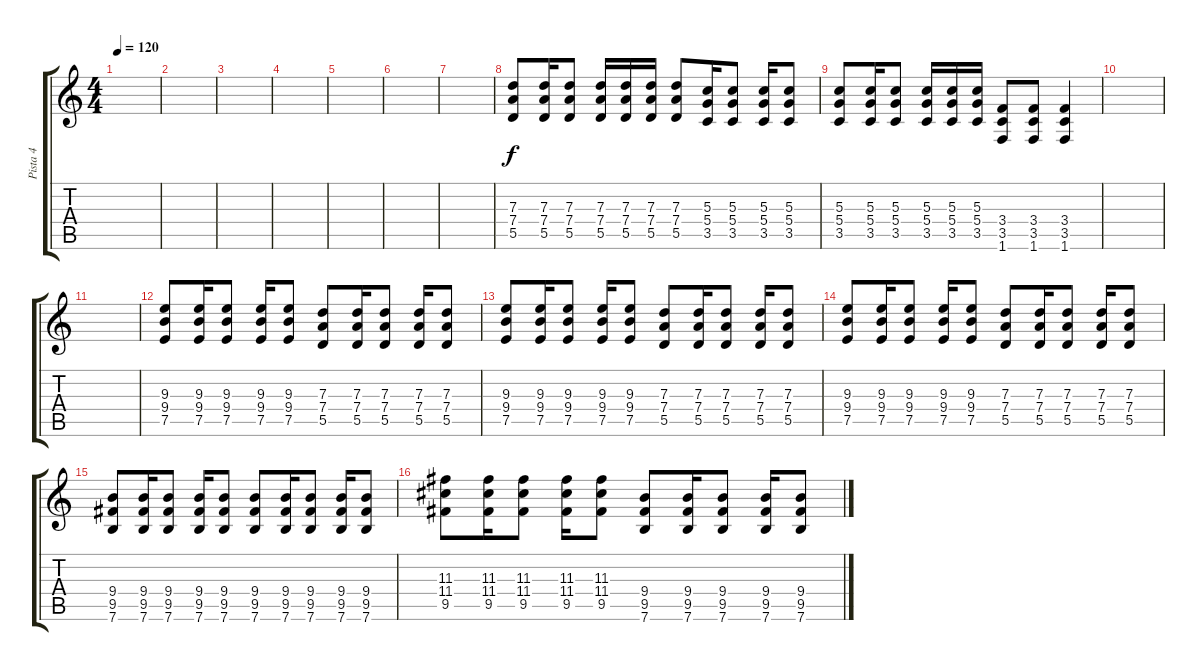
\track ("Pista 4" "Pista 4") {instrument distortionguitar}
\staff {score tabs}
\tuning (E4 B3 G3 D3 A2 E2) {hide}
\ts (4 4)
\tempo 120
\clef g2
\ks c
|
|
|
|
|
|
|
(7.3 7.4 5.5).8 (7.3 7.4 5.5).16 (7.3 7.4 5.5).8 (7.3 7.4 5.5).16 (7.3 7.4 5.5).16 (7.3 7.4 5.5).16 (7.3 7.4 5.5).8 (5.3 5.4 3.5).16 (5.3 5.4 3.5).8 (5.3 5.4 3.5).16 (5.3 5.4 3.5).8 |
(5.3 5.4 3.5).8 (5.3 5.4 3.5).16 (5.3 5.4 3.5).8 (5.3 5.4 3.5).16 (5.3 5.4 3.5).16 (5.3 5.4 3.5).16 (3.4 3.5 1.6).8 (3.4 3.5 1.6).8 (3.4 3.5 1.6).4 |
|
|
(9.3 9.4 7.5).8 (9.3 9.4 7.5).16 (9.3 9.4 7.5).8 (9.3 9.4 7.5).16 (9.3 9.4 7.5).8 (7.3 7.4 5.5).8 (7.3 7.4 5.5).16 (7.3 7.4 5.5).8 (7.3 7.4 5.5).16 (7.3 7.4 5.5).8 |
(9.3 9.4 7.5).8 (9.3 9.4 7.5).16 (9.3 9.4 7.5).8 (9.3 9.4 7.5).16 (9.3 9.4 7.5).8 (7.3 7.4 5.5).8 (7.3 7.4 5.5).16 (7.3 7.4 5.5).8 (7.3 7.4 5.5).16 (7.3 7.4 5.5).8 |
(9.3 9.4 7.5).8 (9.3 9.4 7.5).16 (9.3 9.4 7.5).8 (9.3 9.4 7.5).16 (9.3 9.4 7.5).8 (7.3 7.4 5.5).8 (7.3 7.4 5.5).16 (7.3 7.4 5.5).8 (7.3 7.4 5.5).16 (7.3 7.4 5.5).8 |
(9.4 9.5 7.6).8 (9.4 9.5 7.6).16 (9.4 9.5 7.6).8 (9.4 9.5 7.6).16 (9.4 9.5 7.6).8 (9.4 9.5 7.6).8 (9.4 9.5 7.6).16 (9.4 9.5 7.6).8 (9.4 9.5 7.6).16 (9.4 9.5 7.6).8 |
(11.3 11.4 9.5).8 (11.3 11.4 9.5).16 (11.3 11.4 9.5).8 (11.3 11.4 9.5).16 (11.3 11.4 9.5).8 (9.4 9.5 7.6).8 (9.4 9.5 7.6).16 (9.4 9.5 7.6).8 (9.4 9.5 7.6).16 (9.4 9.5 7.6).8
